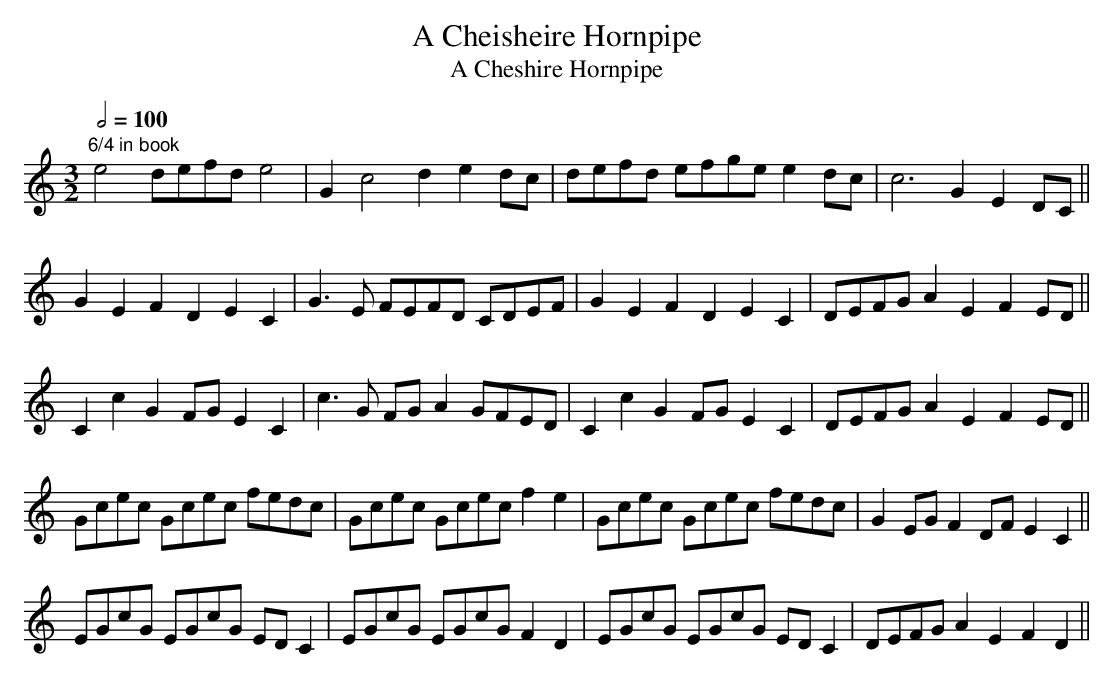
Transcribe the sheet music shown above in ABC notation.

X:1
T:Cheisheire Hornpipe, A
T:Cheshire Hornpipe, A
M:3/2
L:1/4
Q:1/2=100
K:C
"6/4 in book"e2d/e/f/d/e2|Gc2ded/c/|d/e/f/d/ e/f/g/e/ ed/c/|c3GED/C/||
GEFDEC|G>E F/E/F/D/ C/D/E/F/|GEFDEC|D/E/F/G/ AEFE/D/||
CcGF/G/EC|c>G F/G/AG/F/E/D/|CcGF/G/EC|D/E/F/G/AEFE/D/||
G/c/e/c/ G/c/e/c/ f/e/d/c/|G/c/e/c/ G/c/e/c/fe|\
G/c/e/c/ G/c/e/c/ f/e/d/c/|GE/G/FD/F/EC||
E/G/c/G/ E/G/c/G/ E/D/C|E/G/c/G/ E/G/c/G/FD|\
E/G/c/G/ E/G/c/G/ E/D/C|D/E/F/G/AEFD||
